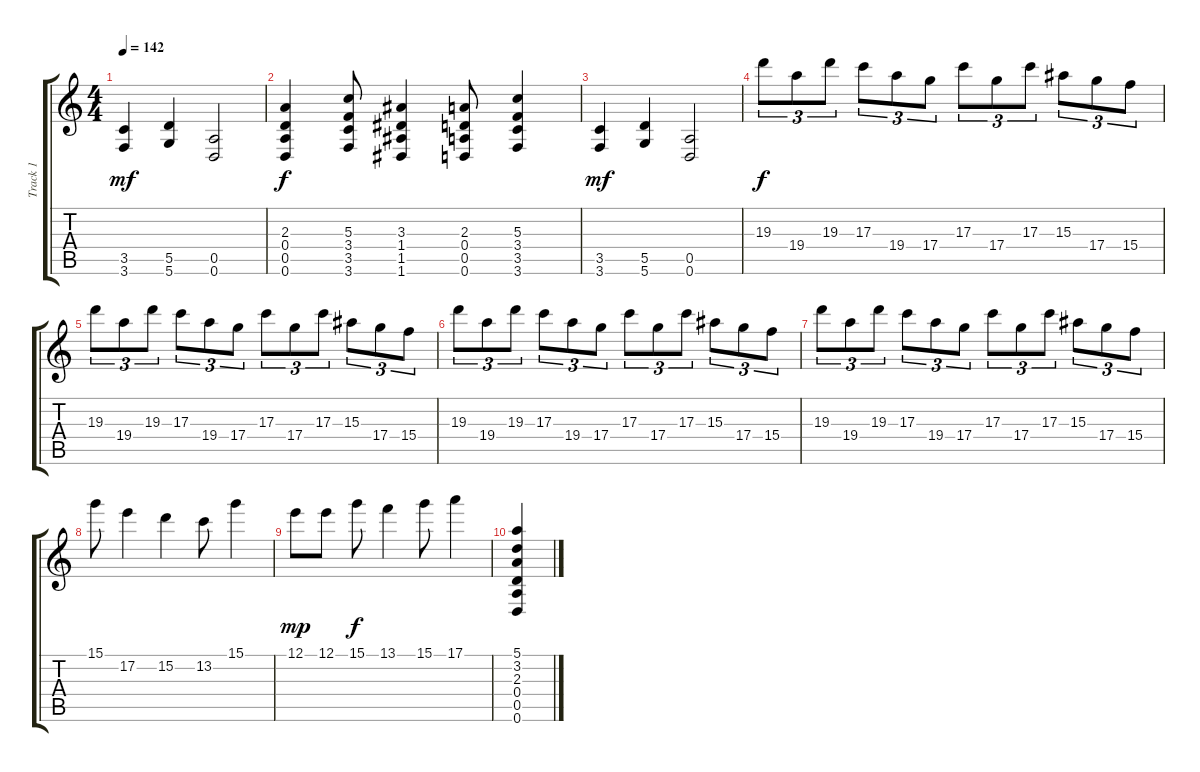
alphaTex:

\track ("Track 1" "Track 1") {instrument distortionguitar}
\staff {score tabs}
\tuning (E4 B3 G3 D3 A2 D2) {hide}
\ts (4 4)
\tempo 142
\clef g2
\ks c
(3.5 3.6).4{dy mf} (5.5 5.6).4 (0.5 0.6).2 |
(2.3 0.4 0.5 0.6).4{dy f} (5.3 3.4 3.5 3.6).8 (3.3 1.4 1.5 1.6).4 (2.3 0.4 0.5 0.6).8 (5.3 3.4 3.5 3.6).4 |
(3.5 3.6).4{dy mf} (5.5 5.6).4 (0.5 0.6).2 |
19.3.8{tu (3 2) dy f} 19.4.8{tu (3 2)} 19.3.8{tu (3 2)} 17.3.8{tu (3 2)} 19.4.8{tu (3 2)} 17.4.8{tu (3 2)} 17.3.8{tu (3 2)} 17.4.8{tu (3 2)} 17.3.8{tu (3 2)} 15.3.8{tu (3 2)} 17.4.8{tu (3 2)} 15.4.8{tu (3 2)} |
19.3.8{tu (3 2)} 19.4.8{tu (3 2)} 19.3.8{tu (3 2)} 17.3.8{tu (3 2)} 19.4.8{tu (3 2)} 17.4.8{tu (3 2)} 17.3.8{tu (3 2)} 17.4.8{tu (3 2)} 17.3.8{tu (3 2)} 15.3.8{tu (3 2)} 17.4.8{tu (3 2)} 15.4.8{tu (3 2)} |
19.3.8{tu (3 2)} 19.4.8{tu (3 2)} 19.3.8{tu (3 2)} 17.3.8{tu (3 2)} 19.4.8{tu (3 2)} 17.4.8{tu (3 2)} 17.3.8{tu (3 2)} 17.4.8{tu (3 2)} 17.3.8{tu (3 2)} 15.3.8{tu (3 2)} 17.4.8{tu (3 2)} 15.4.8{tu (3 2)} |
19.3.8{tu (3 2)} 19.4.8{tu (3 2)} 19.3.8{tu (3 2)} 17.3.8{tu (3 2)} 19.4.8{tu (3 2)} 17.4.8{tu (3 2)} 17.3.8{tu (3 2)} 17.4.8{tu (3 2)} 17.3.8{tu (3 2)} 15.3.8{tu (3 2)} 17.4.8{tu (3 2)} 15.4.8{tu (3 2)} |
15.1.8 17.2.4 15.2.4 13.2.8 15.1.4 |
12.1.8{dy mp} 12.1.8 15.1.8{dy f} 13.1.4 15.1.8 17.1.4 |
(5.1 3.2 2.3 0.4 0.5 0.6).4
